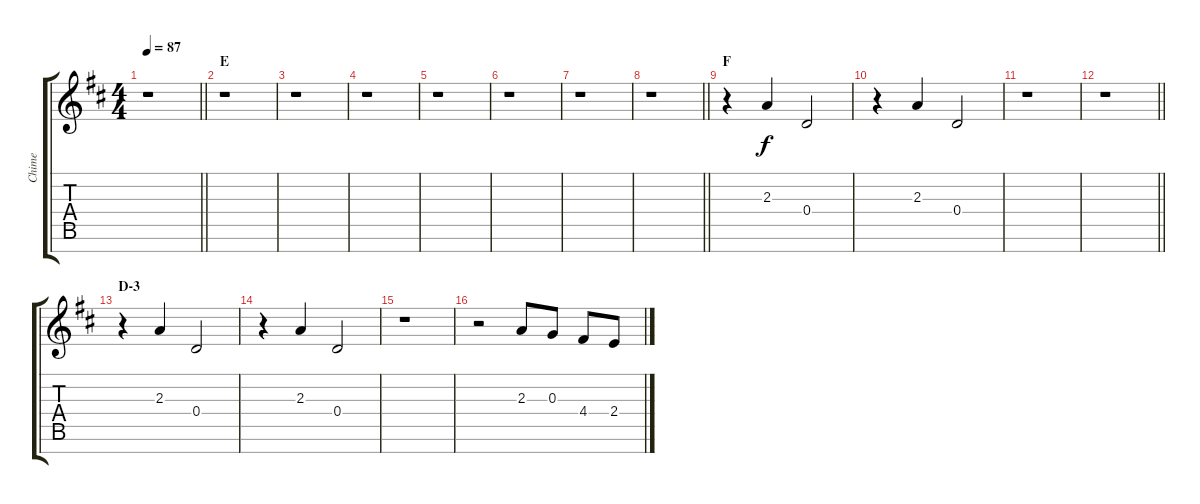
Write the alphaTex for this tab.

\track ("Chime" "Chime") {instrument tubularbells}
\staff {score tabs}
\tuning (E5 B4 G4 D4 A3 E3 B2) {hide}
\ts (4 4)
\tempo 87
\clef g2
\barLineRight lightlight
\ks d
r.1{dy f} |
\section ("" "E")
r.1 |
r.1 |
r.1 |
r.1 |
r.1 |
r.1 |
\barLineRight lightlight
r.1 |
\section ("" "F")
r.4 2.3.4 0.4.2 |
r.4 2.3.4 0.4.2 |
r.1 |
\barLineRight lightlight
r.1 |
\section ("" "D-3")
r.4 2.3.4 0.4.2 |
r.4 2.3.4 0.4.2 |
r.1 |
r.2 2.3.8 0.3.8 4.4.8 2.4.8
